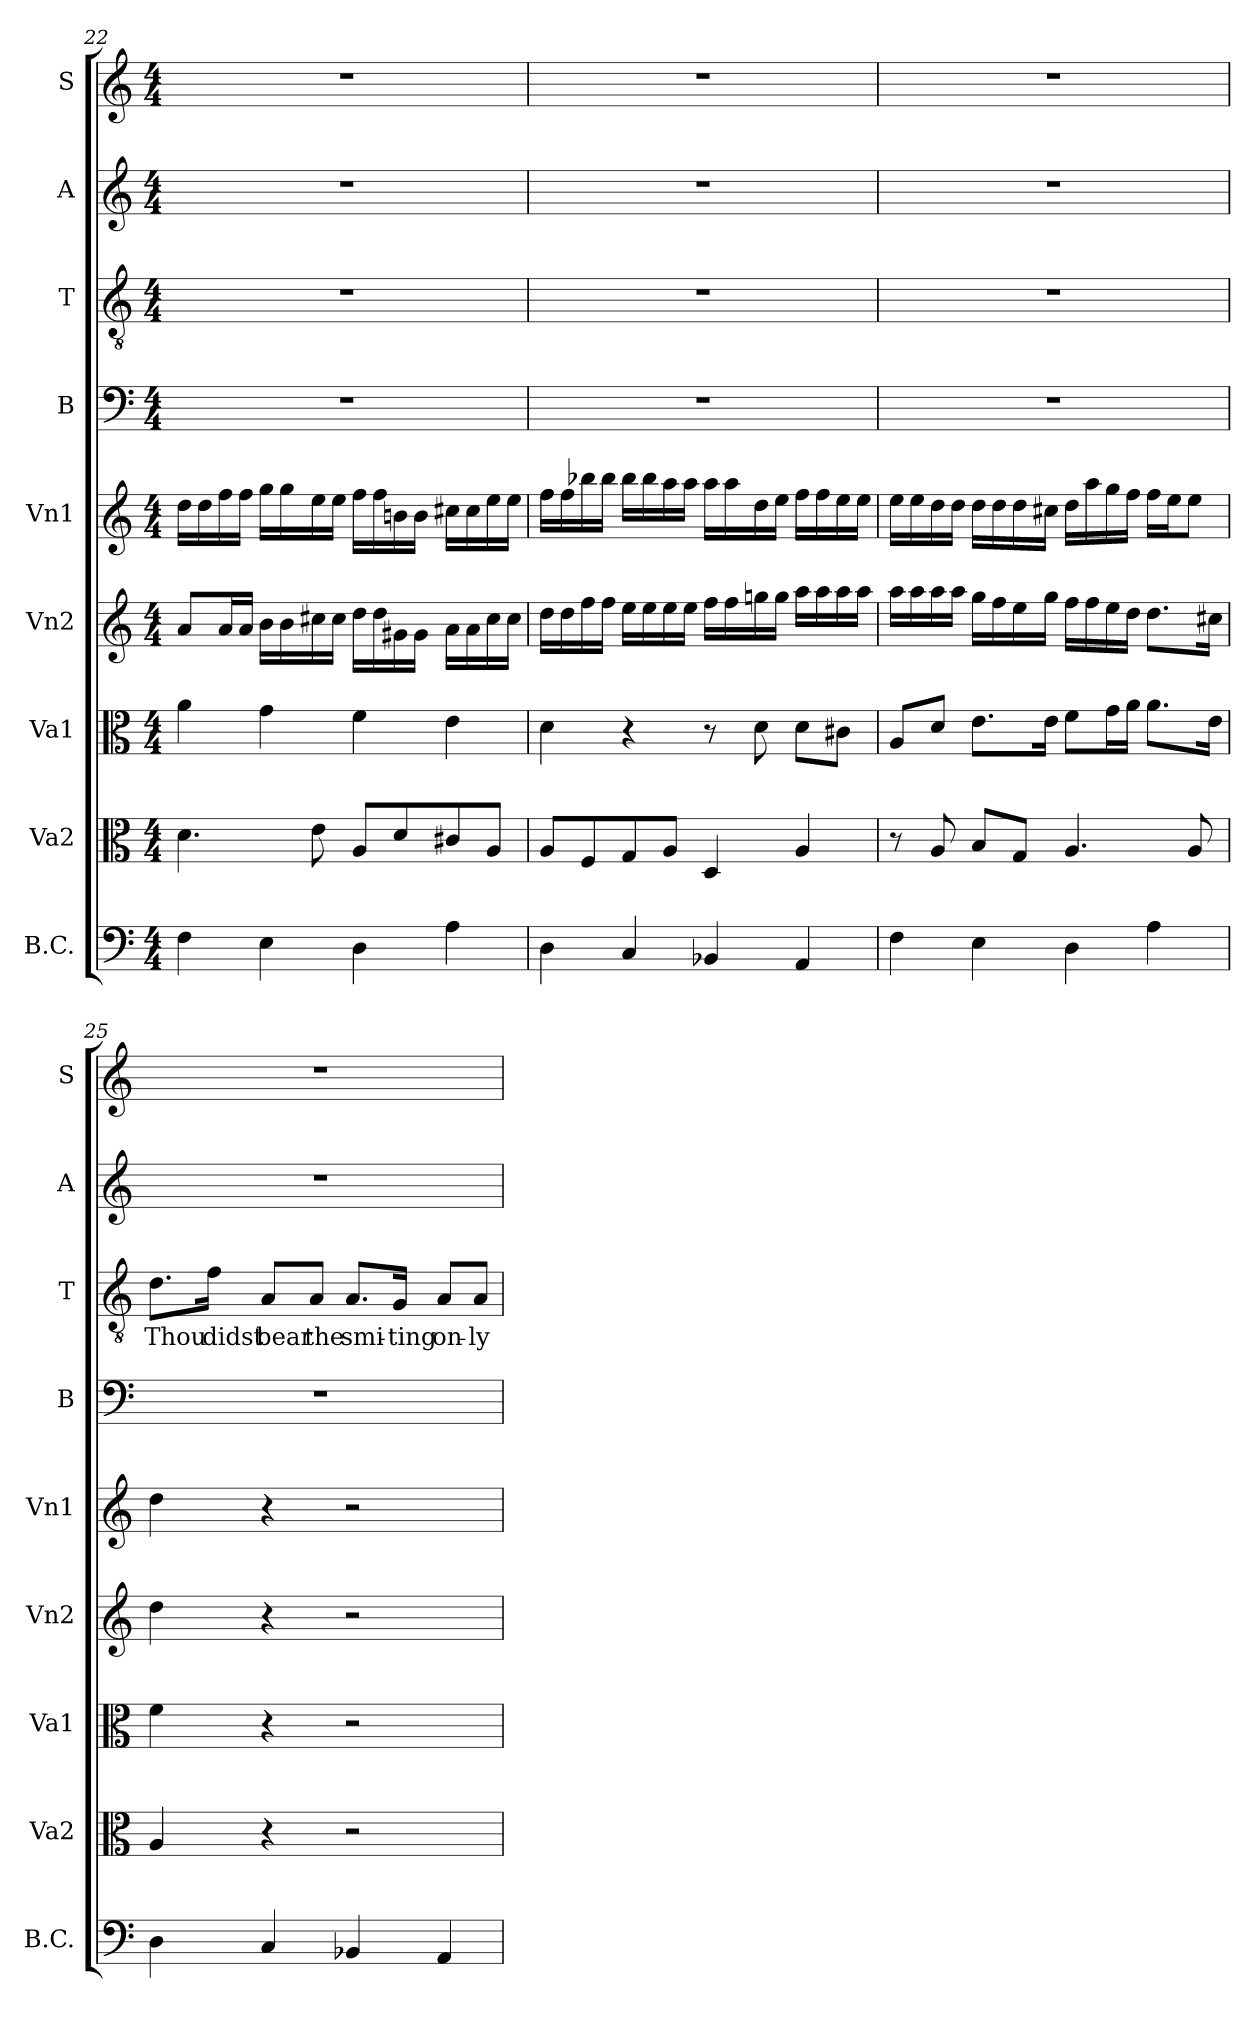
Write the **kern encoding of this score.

**kern	**kern	**kern	**kern	**kern	**kern	**kern	**text	**kern	**kern
*part9	*part8	*part7	*part6	*part5	*part4	*part3	*part3	*part2	*part1
*staff9	*staff8	*staff7	*staff6	*staff5	*staff4	*staff3	*staff3	*staff2	*staff1
*I"B.C.	*I"Va2	*I"Va1	*I"Vn2	*I"Vn1	*I"B	*I"T	*	*I"A	*I"S
*I'B.C.	*I'Va2	*I'Va1	*I'Vn2	*I'Vn1	*I'B	*I'T	*	*I'A	*I'S
*clefF4	*clefC3	*clefC3	*clefG2	*clefG2	*clefF4	*clefGv2	*	*clefG2	*clefG2
*	*	*	*	*	*	*ITrd7c12	*	*	*
*k[]	*k[]	*k[]	*k[]	*k[]	*k[]	*k[]	*	*k[]	*k[]
*C:	*C:	*C:	*C:	*C:	*C:	*C:	*	*C:	*C:
*M4/4	*M4/4	*M4/4	*M4/4	*M4/4	*M4/4	*M4/4	*	*M4/4	*M4/4
=22	=22	=22	=22	=22	=22	=22	=22	=22	=22
4Fi\	4.di\	4ai\	8ai/L	16ddi\LL	1r	1r	.	1r	1r
.	.	.	.	16ddi\	.	.	.	.	.
.	.	.	16ai/L	16ffi\	.	.	.	.	.
.	.	.	16ai/JJ	16ffi\JJ	.	.	.	.	.
4Ei\	.	4gi\	16bi\LL	16ggi\LL	.	.	.	.	.
.	.	.	16bi\	16ggi\	.	.	.	.	.
.	8ei\	.	16cc#Xi\	16eei\	.	.	.	.	.
.	.	.	16cc#i\JJ	16eei\JJ	.	.	.	.	.
4Di\	8Ai/L	4fi\	16ddi\LL	16ffi\LL	.	.	.	.	.
.	.	.	16ddi\	16ffi\	.	.	.	.	.
.	8di/	.	16g#Xi\	16bni\	.	.	.	.	.
.	.	.	16g#i\JJ	16bi\JJ	.	.	.	.	.
4Ai\	8c#Xi/	4ei\	16ai\LL	16cc#Xi\LL	.	.	.	.	.
.	.	.	16ai\	16cc#i\	.	.	.	.	.
.	8Ai/J	.	16cc#i\	16eei\	.	.	.	.	.
.	.	.	16cc#i\JJ	16eei\JJ	.	.	.	.	.
!!LO:PB:g=z
=23	=23	=23	=23	=23	=23	=23	=23	=23	=23
4Di\	8Ai/L	4di\	16ddi\LL	16ffi\LL	1r	1r	.	1r	1r
.	.	.	16ddi\	16ffi\	.	.	.	.	.
.	8Fi/	.	16ffi\	16bb-Xi\	.	.	.	.	.
.	.	.	16ffi\JJ	16bb-i\JJ	.	.	.	.	.
4Ci/	8Gi/	4r	16eei\LL	16bb-i\LL	.	.	.	.	.
.	.	.	16eei\	16bb-i\	.	.	.	.	.
.	8Ai/J	.	16eei\	16aai\	.	.	.	.	.
.	.	.	16eei\JJ	16aai\JJ	.	.	.	.	.
4BB-Xi/	4Di/	8r	16ffi\LL	16aai\LL	.	.	.	.	.
.	.	.	16ffi\	16aai\	.	.	.	.	.
.	.	8di\	16ggni\	16ddi\	.	.	.	.	.
.	.	.	16ggi\JJ	16eei\JJ	.	.	.	.	.
4AAi/	4Ai/	8di\L	16aai\LL	16ffi\LL	.	.	.	.	.
.	.	.	16aai\	16ffi\	.	.	.	.	.
.	.	8c#Xi\J	16aai\	16eei\	.	.	.	.	.
.	.	.	16aai\JJ	16eei\JJ	.	.	.	.	.
=24	=24	=24	=24	=24	=24	=24	=24	=24	=24
4Fi\	8r	8Ai/L	16aai\LL	16eei\LL	1r	1r	.	1r	1r
.	.	.	16aai\	16eei\	.	.	.	.	.
.	8Ai/	8di/J	16aai\	16ddi\	.	.	.	.	.
.	.	.	16aai\JJ	16ddi\JJ	.	.	.	.	.
4Ei\	8Bi/L	8.ei\L	16ggi\LL	16ddi\LL	.	.	.	.	.
.	.	.	16ffi\	16ddi\	.	.	.	.	.
.	8Gi/J	.	16eei\	16ddi\	.	.	.	.	.
.	.	16ei\Jk	16ggi\JJ	16cc#Xi\JJ	.	.	.	.	.
4Di\	4.Ai/	8fi\L	16ffi\LL	16ddi\LL	.	.	.	.	.
.	.	.	16ffi\	16aai\	.	.	.	.	.
.	.	16gi\L	16eei\	16ggi\	.	.	.	.	.
.	.	16ai\JJ	16ddi\JJ	16ffi\JJ	.	.	.	.	.
4Ai\	.	8.ai\L	8.ddi\L	16ffi\LL	.	.	.	.	.
.	.	.	.	16eei\J	.	.	.	.	.
.	8Ai/	.	.	8eei\J	.	.	.	.	.
.	.	16ei\Jk	16cc#Xi\Jk	.	.	.	.	.	.
!!LO:LB:g=z
=25	=25	=25	=25	=25	=25	=25	=25	=25	=25
!	!	!	!	!	!	!	!LO:LY:b:color=#000000	!	!
4Di\	4Ai/	4fi\	4ddi\	4ddi\	1r	8.Di\L	Thou	1r	1r
!	!	!	!	!	!	!	!LO:LY:b:color=#000000	!	!
.	.	.	.	.	.	16Fi\Jk	didst	.	.
!	!	!	!	!	!	!	!LO:LY:b:color=#000000	!	!
4Ci/	4r	4r	4r	4r	.	8AAi/L	bear	.	.
!	!	!	!	!	!	!	!LO:LY:b:color=#000000	!	!
.	.	.	.	.	.	8AAi/J	the	.	.
!	!	!	!	!	!	!	!LO:LY:b:color=#000000	!	!
4BB-Xi/	2r	2r	2r	2r	.	8.AAi/L	smi-	.	.
!	!	!	!	!	!	!	!LO:LY:b:color=#000000	!	!
.	.	.	.	.	.	16GGi/Jk	-ting	.	.
!	!	!	!	!	!	!	!LO:LY:b:color=#000000	!	!
4AAi/	.	.	.	.	.	8AAi/L	on-	.	.
!	!	!	!	!	!	!	!LO:LY:b:color=#000000	!	!
.	.	.	.	.	.	8AAi/J	-ly	.	.
=	=	=	=	=	=	=	=	=	=
*-	*-	*-	*-	*-	*-	*-	*-	*-	*-
